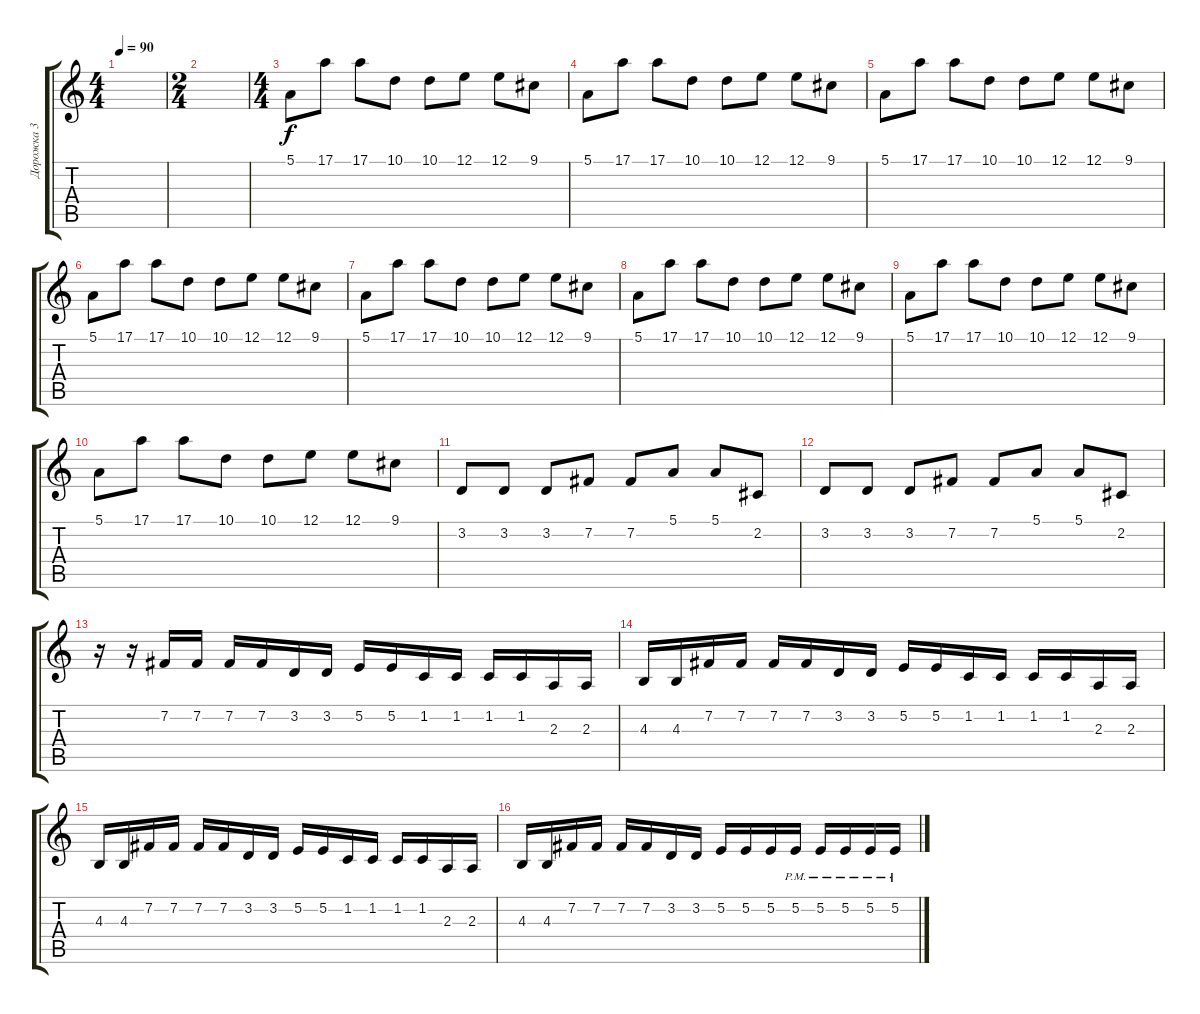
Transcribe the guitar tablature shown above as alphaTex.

\track ("Дорожка 3" "Дорожка 3") {instrument pad1newage}
\staff {score tabs}
\tuning (E4 B3 G3 D3 A2 E2) {hide}
\ts (4 4)
\tempo 90
\clef g2
\ks c
|
\ts (2 4)
|
\ts (4 4)
5.1.8 17.1.8 17.1.8 10.1.8 10.1.8 12.1.8 12.1.8 9.1.8 |
5.1.8 17.1.8 17.1.8 10.1.8 10.1.8 12.1.8 12.1.8 9.1.8 |
5.1.8 17.1.8 17.1.8 10.1.8 10.1.8 12.1.8 12.1.8 9.1.8 |
5.1.8 17.1.8 17.1.8 10.1.8 10.1.8 12.1.8 12.1.8 9.1.8 |
5.1.8 17.1.8 17.1.8 10.1.8 10.1.8 12.1.8 12.1.8 9.1.8 |
5.1.8 17.1.8 17.1.8 10.1.8 10.1.8 12.1.8 12.1.8 9.1.8 |
5.1.8 17.1.8 17.1.8 10.1.8 10.1.8 12.1.8 12.1.8 9.1.8 |
5.1.8 17.1.8 17.1.8 10.1.8 10.1.8 12.1.8 12.1.8 9.1.8 |
3.2.8 3.2.8 3.2.8 7.2.8 7.2.8 5.1.8 5.1.8 2.2.8 |
3.2.8 3.2.8 3.2.8 7.2.8 7.2.8 5.1.8 5.1.8 2.2.8 |
r.16{instrument pad1newage} r.16 7.2.16 7.2.16 7.2.16 7.2.16 3.2.16 3.2.16 5.2.16 5.2.16 1.2.16 1.2.16 1.2.16 1.2.16 2.3.16 2.3.16 |
4.3.16 4.3.16 7.2.16 7.2.16 7.2.16 7.2.16 3.2.16 3.2.16 5.2.16 5.2.16 1.2.16 1.2.16 1.2.16 1.2.16 2.3.16 2.3.16 |
4.3.16 4.3.16 7.2.16 7.2.16 7.2.16 7.2.16 3.2.16 3.2.16 5.2.16 5.2.16 1.2.16 1.2.16 1.2.16 1.2.16 2.3.16 2.3.16 |
4.3.16 4.3.16 7.2.16 7.2.16 7.2.16 7.2.16 3.2.16 3.2.16 5.2.16 5.2.16 5.2.16 5.2{pm}.16 5.2{pm}.16 5.2{pm}.16 5.2{pm}.16 5.2{pm}.16
